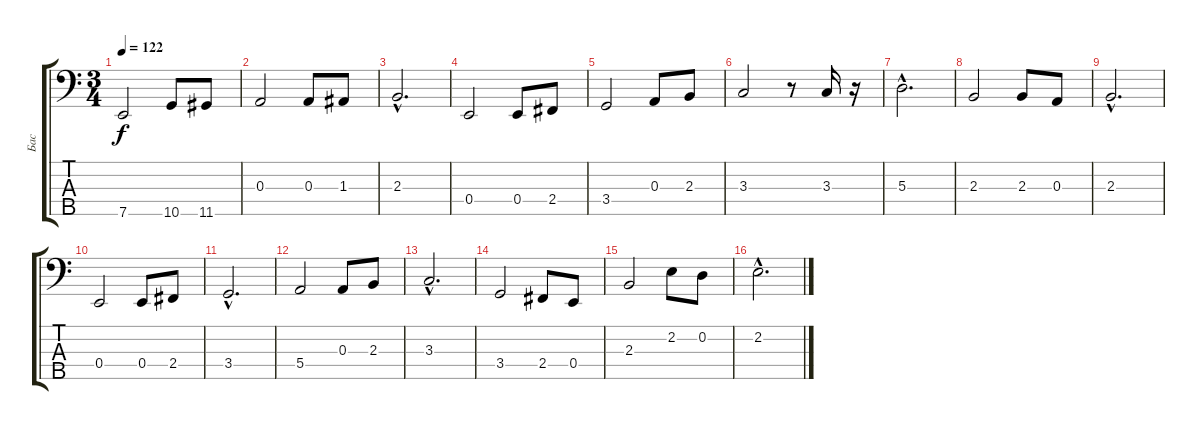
\track ("Бас" "Бас") {instrument electricbasspick}
\staff {score tabs}
\tuning (G2 D2 A1 E1 A0) {hide}
\ts (3 4)
\tempo 122
\clef f4
\ks c
7.5.2{dy f} 10.5.8 11.5.8 |
0.3.2 0.3.8 1.3.8 |
2.3{hac}.2{d} |
0.4.2 0.4.8 2.4.8 |
3.4.2 0.3.8 2.3.8 |
3.3.2 r.8 3.3.16 r.16 |
5.3{hac}.2{d} |
2.3.2 2.3.8 0.3.8 |
2.3{hac}.2{d} |
0.4.2 0.4.8 2.4.8 |
3.4{hac}.2{d} |
5.4.2 0.3.8 2.3.8 |
3.3{hac}.2{d} |
3.4.2 2.4.8 0.4.8 |
2.3.2 2.2.8 0.2.8 |
2.2{hac}.2{d}
